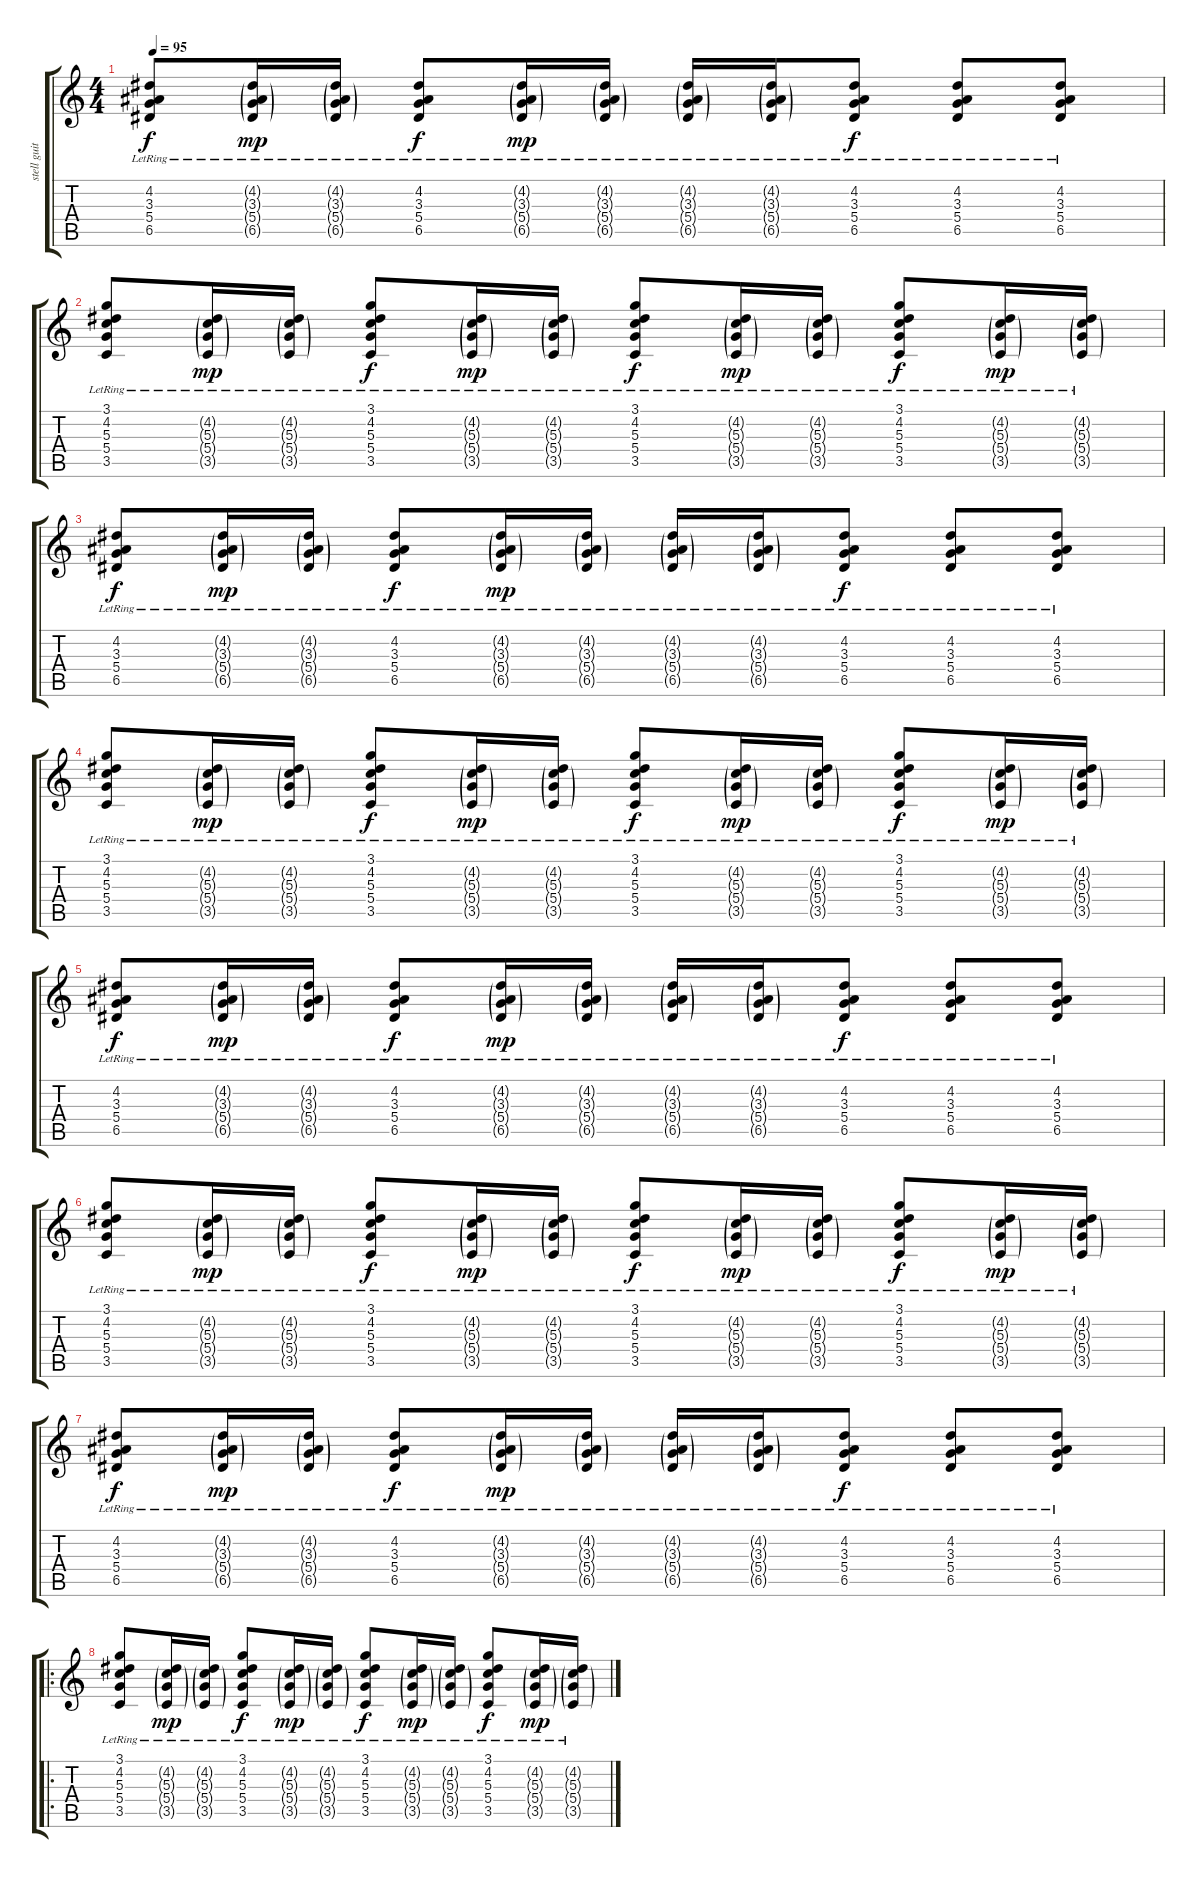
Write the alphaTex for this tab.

\track ("stell guitar" "stell guit") {instrument acousticguitarsteel}
\staff {score tabs}
\tuning (E4 B3 G3 D3 A2 E2) {hide}
\ts (4 4)
\tempo 95
\clef g2
\ks c
(4.2{lr} 3.3{lr} 5.4{lr} 6.5{lr}).8{dy f} (4.2{g lr} 3.3{g lr} 5.4{g lr} 6.5{g lr}).16{dy mp} (4.2{g lr} 3.3{g lr} 5.4{g lr} 6.5{g lr}).16 (4.2{lr} 3.3{lr} 5.4{lr} 6.5{lr}).8{dy f} (4.2{g lr} 3.3{g lr} 5.4{g lr} 6.5{g lr}).16{dy mp} (4.2{g lr} 3.3{g lr} 5.4{g lr} 6.5{g lr}).16 (4.2{g lr} 3.3{g lr} 5.4{g lr} 6.5{g lr}).16 (4.2{g lr} 3.3{g lr} 5.4{g lr} 6.5{g lr}).16 (4.2{lr} 3.3{lr} 5.4{lr} 6.5{lr}).8{dy f} (4.2{lr} 3.3{lr} 5.4{lr} 6.5{lr}).8 (4.2{lr} 3.3{lr} 5.4{lr} 6.5{lr}).8 |
(3.1{lr} 4.2{lr} 5.3{lr} 5.4{lr} 3.5{lr}).8 (4.2{g lr} 5.3{g lr} 5.4{g lr} 3.5{g lr}).16{dy mp} (4.2{g lr} 5.3{g lr} 5.4{g lr} 3.5{g lr}).16 (3.1{lr} 4.2{lr} 5.3{lr} 5.4{lr} 3.5{lr}).8{dy f} (4.2{g lr} 5.3{g lr} 5.4{g lr} 3.5{g lr}).16{dy mp} (4.2{g lr} 5.3{g lr} 5.4{g lr} 3.5{g lr}).16 (3.1{lr} 4.2{lr} 5.3{lr} 5.4{lr} 3.5{lr}).8{dy f} (4.2{g lr} 5.3{g lr} 5.4{g lr} 3.5{g lr}).16{dy mp} (4.2{g lr} 5.3{g lr} 5.4{g lr} 3.5{g lr}).16 (3.1{lr} 4.2{lr} 5.3{lr} 5.4{lr} 3.5{lr}).8{dy f} (4.2{g lr} 5.3{g lr} 5.4{g lr} 3.5{g lr}).16{dy mp} (4.2{g lr} 5.3{g lr} 5.4{g lr} 3.5{g lr}).16 |
(4.2{lr} 3.3{lr} 5.4{lr} 6.5{lr}).8{dy f} (4.2{g lr} 3.3{g lr} 5.4{g lr} 6.5{g lr}).16{dy mp} (4.2{g lr} 3.3{g lr} 5.4{g lr} 6.5{g lr}).16 (4.2{lr} 3.3{lr} 5.4{lr} 6.5{lr}).8{dy f} (4.2{g lr} 3.3{g lr} 5.4{g lr} 6.5{g lr}).16{dy mp} (4.2{g lr} 3.3{g lr} 5.4{g lr} 6.5{g lr}).16 (4.2{g lr} 3.3{g lr} 5.4{g lr} 6.5{g lr}).16 (4.2{g lr} 3.3{g lr} 5.4{g lr} 6.5{g lr}).16 (4.2{lr} 3.3{lr} 5.4{lr} 6.5{lr}).8{dy f} (4.2{lr} 3.3{lr} 5.4{lr} 6.5{lr}).8 (4.2{lr} 3.3{lr} 5.4{lr} 6.5{lr}).8 |
(3.1{lr} 4.2{lr} 5.3{lr} 5.4{lr} 3.5{lr}).8 (4.2{g lr} 5.3{g lr} 5.4{g lr} 3.5{g lr}).16{dy mp} (4.2{g lr} 5.3{g lr} 5.4{g lr} 3.5{g lr}).16 (3.1{lr} 4.2{lr} 5.3{lr} 5.4{lr} 3.5{lr}).8{dy f} (4.2{g lr} 5.3{g lr} 5.4{g lr} 3.5{g lr}).16{dy mp} (4.2{g lr} 5.3{g lr} 5.4{g lr} 3.5{g lr}).16 (3.1{lr} 4.2{lr} 5.3{lr} 5.4{lr} 3.5{lr}).8{dy f} (4.2{g lr} 5.3{g lr} 5.4{g lr} 3.5{g lr}).16{dy mp} (4.2{g lr} 5.3{g lr} 5.4{g lr} 3.5{g lr}).16 (3.1{lr} 4.2{lr} 5.3{lr} 5.4{lr} 3.5{lr}).8{dy f} (4.2{g lr} 5.3{g lr} 5.4{g lr} 3.5{g lr}).16{dy mp} (4.2{g lr} 5.3{g lr} 5.4{g lr} 3.5{g lr}).16 |
(4.2{lr} 3.3{lr} 5.4{lr} 6.5{lr}).8{dy f} (4.2{g lr} 3.3{g lr} 5.4{g lr} 6.5{g lr}).16{dy mp} (4.2{g lr} 3.3{g lr} 5.4{g lr} 6.5{g lr}).16 (4.2{lr} 3.3{lr} 5.4{lr} 6.5{lr}).8{dy f} (4.2{g lr} 3.3{g lr} 5.4{g lr} 6.5{g lr}).16{dy mp} (4.2{g lr} 3.3{g lr} 5.4{g lr} 6.5{g lr}).16 (4.2{g lr} 3.3{g lr} 5.4{g lr} 6.5{g lr}).16 (4.2{g lr} 3.3{g lr} 5.4{g lr} 6.5{g lr}).16 (4.2{lr} 3.3{lr} 5.4{lr} 6.5{lr}).8{dy f} (4.2{lr} 3.3{lr} 5.4{lr} 6.5{lr}).8 (4.2{lr} 3.3{lr} 5.4{lr} 6.5{lr}).8 |
(3.1{lr} 4.2{lr} 5.3{lr} 5.4{lr} 3.5{lr}).8 (4.2{g lr} 5.3{g lr} 5.4{g lr} 3.5{g lr}).16{dy mp} (4.2{g lr} 5.3{g lr} 5.4{g lr} 3.5{g lr}).16 (3.1{lr} 4.2{lr} 5.3{lr} 5.4{lr} 3.5{lr}).8{dy f} (4.2{g lr} 5.3{g lr} 5.4{g lr} 3.5{g lr}).16{dy mp} (4.2{g lr} 5.3{g lr} 5.4{g lr} 3.5{g lr}).16 (3.1{lr} 4.2{lr} 5.3{lr} 5.4{lr} 3.5{lr}).8{dy f} (4.2{g lr} 5.3{g lr} 5.4{g lr} 3.5{g lr}).16{dy mp} (4.2{g lr} 5.3{g lr} 5.4{g lr} 3.5{g lr}).16 (3.1{lr} 4.2{lr} 5.3{lr} 5.4{lr} 3.5{lr}).8{dy f} (4.2{g lr} 5.3{g lr} 5.4{g lr} 3.5{g lr}).16{dy mp} (4.2{g lr} 5.3{g lr} 5.4{g lr} 3.5{g lr}).16 |
(4.2{lr} 3.3{lr} 5.4{lr} 6.5{lr}).8{dy f} (4.2{g lr} 3.3{g lr} 5.4{g lr} 6.5{g lr}).16{dy mp} (4.2{g lr} 3.3{g lr} 5.4{g lr} 6.5{g lr}).16 (4.2{lr} 3.3{lr} 5.4{lr} 6.5{lr}).8{dy f} (4.2{g lr} 3.3{g lr} 5.4{g lr} 6.5{g lr}).16{dy mp} (4.2{g lr} 3.3{g lr} 5.4{g lr} 6.5{g lr}).16 (4.2{g lr} 3.3{g lr} 5.4{g lr} 6.5{g lr}).16 (4.2{g lr} 3.3{g lr} 5.4{g lr} 6.5{g lr}).16 (4.2{lr} 3.3{lr} 5.4{lr} 6.5{lr}).8{dy f} (4.2{lr} 3.3{lr} 5.4{lr} 6.5{lr}).8 (4.2{lr} 3.3{lr} 5.4{lr} 6.5{lr}).8 |
\ro
(3.1{lr} 4.2{lr} 5.3{lr} 5.4{lr} 3.5{lr}).8 (4.2{g lr} 5.3{g lr} 5.4{g lr} 3.5{g lr}).16{dy mp} (4.2{g lr} 5.3{g lr} 5.4{g lr} 3.5{g lr}).16 (3.1{lr} 4.2{lr} 5.3{lr} 5.4{lr} 3.5{lr}).8{dy f} (4.2{g lr} 5.3{g lr} 5.4{g lr} 3.5{g lr}).16{dy mp} (4.2{g lr} 5.3{g lr} 5.4{g lr} 3.5{g lr}).16 (3.1{lr} 4.2{lr} 5.3{lr} 5.4{lr} 3.5{lr}).8{dy f} (4.2{g lr} 5.3{g lr} 5.4{g lr} 3.5{g lr}).16{dy mp} (4.2{g lr} 5.3{g lr} 5.4{g lr} 3.5{g lr}).16 (3.1{lr} 4.2{lr} 5.3{lr} 5.4{lr} 3.5{lr}).8{dy f} (4.2{g lr} 5.3{g lr} 5.4{g lr} 3.5{g lr}).16{dy mp} (4.2{g lr} 5.3{g lr} 5.4{g lr} 3.5{g lr}).16
